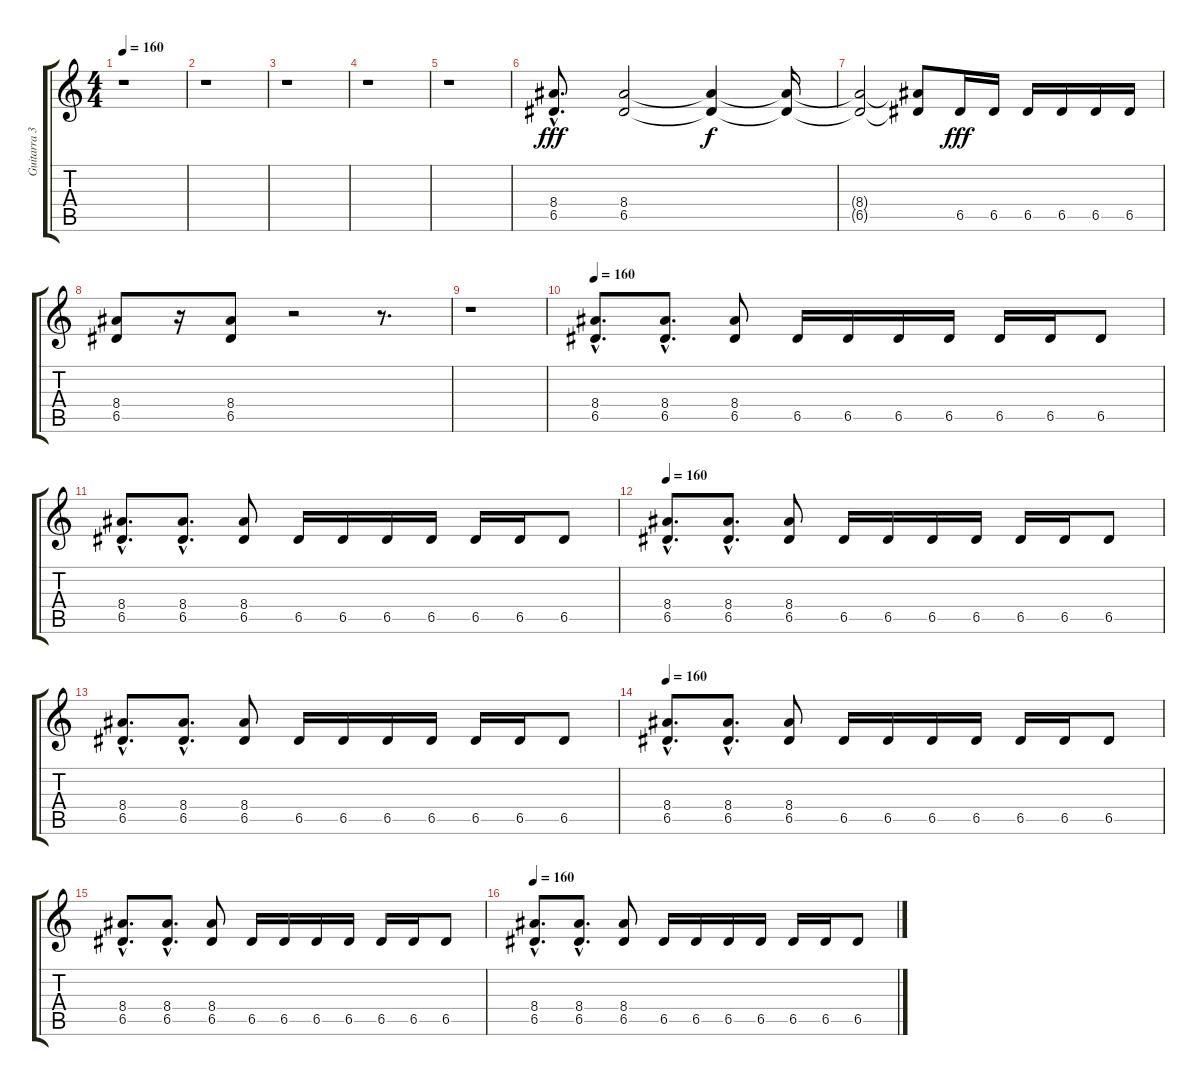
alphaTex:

\track ("Guitarra 3" "Guitarra 3") {instrument overdrivenguitar}
\staff {score tabs}
\tuning (E4 B3 G3 D3 A2 E2) {hide}
\ts (4 4)
\tempo 160
\clef g2
\ks c
r.1{dy fff instrument overdrivenguitar} |
r.1 |
r.1 |
r.1 |
r.1 |
(8.4{hac} 6.5{hac}).8{d} (8.4 6.5).2 (8.4{t} 6.5{t}).4{dy f} (8.4{t} 6.5{t}).16 |
(8.4{t} 6.5{t}).2 (8.4{t} 6.5{t}).8 6.5.16{dy fff} 6.5.16 6.5.16 6.5.16 6.5.16 6.5.16 |
(8.4 6.5).8 r.16 (8.4 6.5).8 r.2 r.8{d} |
r.1 |
\tempo 160
(8.4{hac} 6.5{hac}).8{d} (8.4{hac} 6.5{hac}).8{d} (8.4 6.5).8 6.5.16 6.5.16 6.5.16 6.5.16 6.5.16 6.5.16 6.5.8 |
(8.4{hac} 6.5{hac}).8{d} (8.4{hac} 6.5{hac}).8{d} (8.4 6.5).8 6.5.16 6.5.16 6.5.16 6.5.16 6.5.16 6.5.16 6.5.8 |
\tempo 160
(8.4{hac} 6.5{hac}).8{d} (8.4{hac} 6.5{hac}).8{d} (8.4 6.5).8 6.5.16 6.5.16 6.5.16 6.5.16 6.5.16 6.5.16 6.5.8 |
(8.4{hac} 6.5{hac}).8{d} (8.4{hac} 6.5{hac}).8{d} (8.4 6.5).8 6.5.16 6.5.16 6.5.16 6.5.16 6.5.16 6.5.16 6.5.8 |
\tempo 160
(8.4{hac} 6.5{hac}).8{d} (8.4{hac} 6.5{hac}).8{d} (8.4 6.5).8 6.5.16 6.5.16 6.5.16 6.5.16 6.5.16 6.5.16 6.5.8 |
(8.4{hac} 6.5{hac}).8{d} (8.4{hac} 6.5{hac}).8{d} (8.4 6.5).8 6.5.16 6.5.16 6.5.16 6.5.16 6.5.16 6.5.16 6.5.8 |
\tempo 160
(8.4{hac} 6.5{hac}).8{d} (8.4{hac} 6.5{hac}).8{d} (8.4 6.5).8 6.5.16 6.5.16 6.5.16 6.5.16 6.5.16 6.5.16 6.5.8
